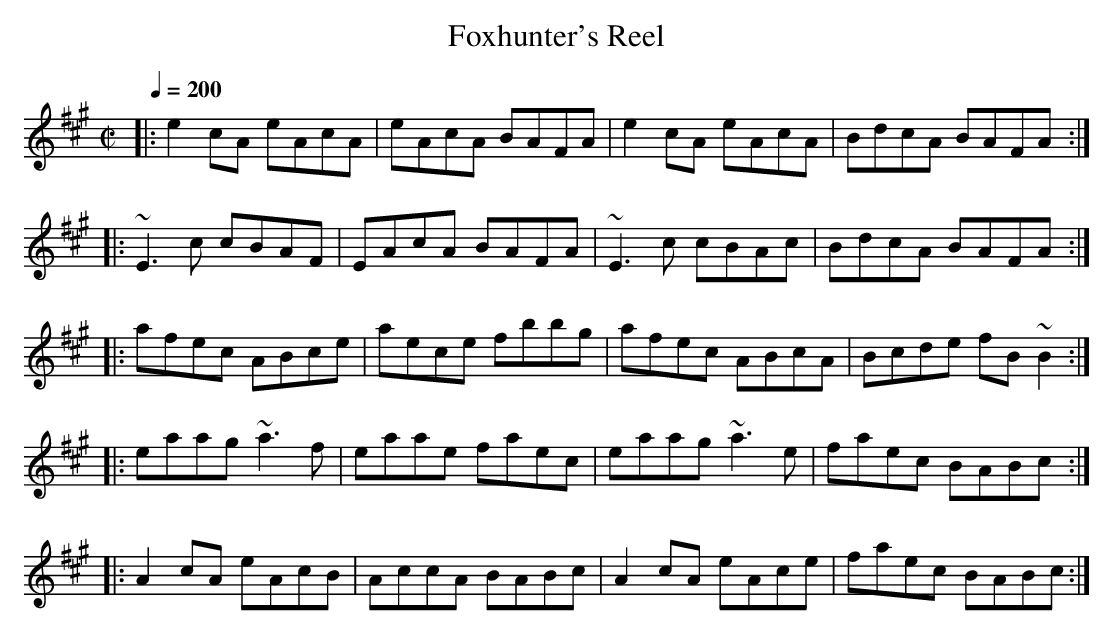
X:1
T:Foxhunter's Reel
M:C|
L:1/8
Q:1/4=200
K:A
|:e2cA eAcA|eAcA BAFA|e2cA eAcA|BdcA BAFA:|
|:~E3c cBAF|EAcA BAFA|~E3c cBAc|BdcA BAFA:|
|:afec ABce|aece fbbg|afec ABcA|Bcde fB~B2:|
|:eaag ~a3f|eaae faec|eaag ~a3e|faec BABc:|
|:A2cA eAcB|AccA BABc|A2cA eAce|faec BABc:|
